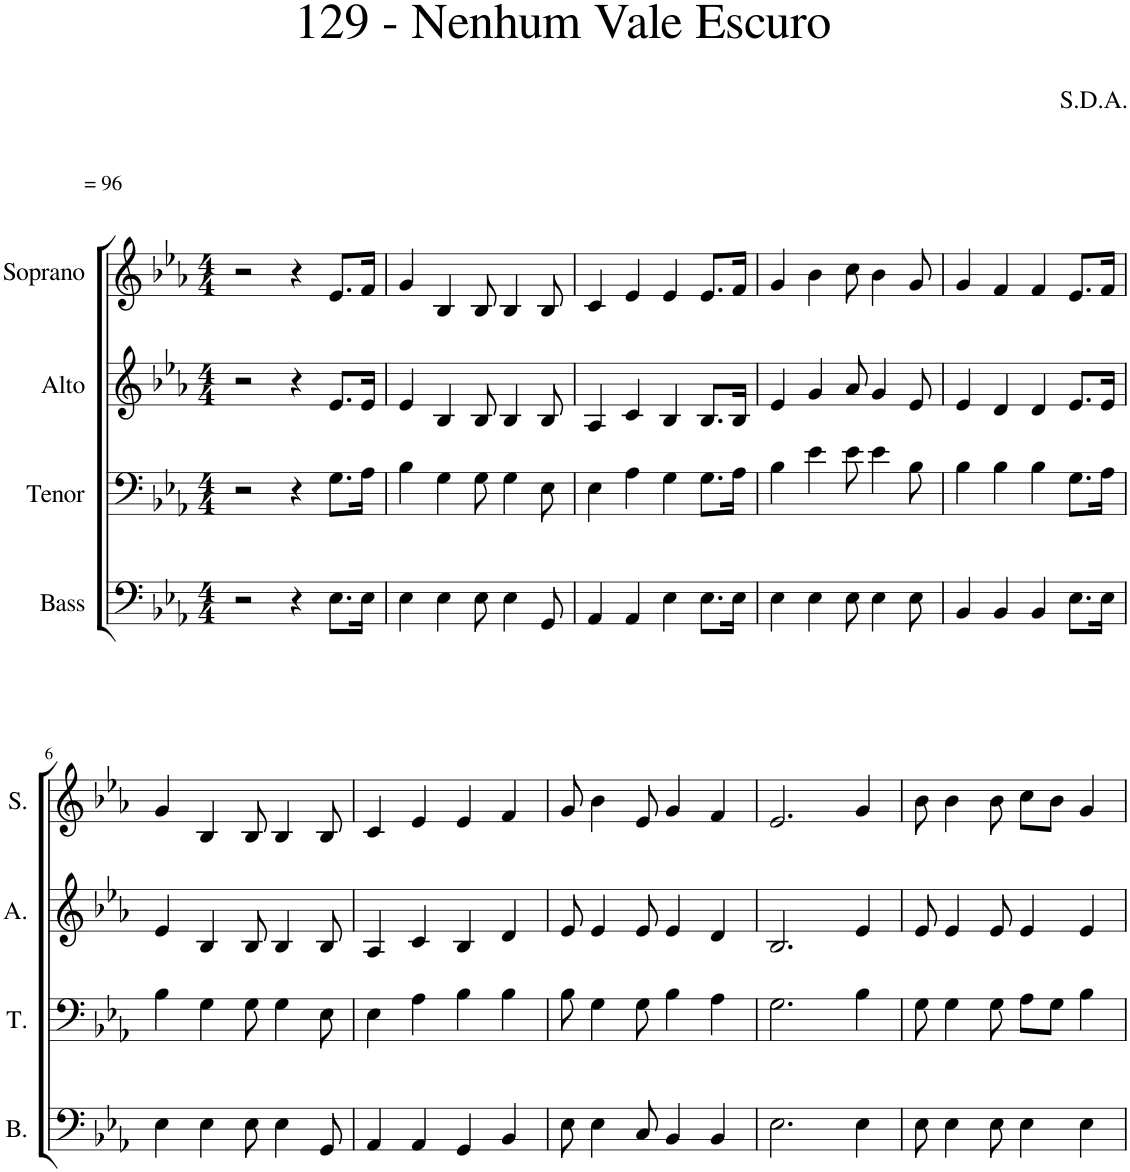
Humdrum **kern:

**kern	**kern	**kern	**kern
*part4	*part3	*part2	*part1
*staff4	*staff3	*staff2	*staff1
*I"Bass	*I"Tenor	*I"Alto	*I"Soprano
*I'B.	*I'T.	*I'A.	*I'S.
*clefF4	*clefF4	*clefG2	*clefG2
*k[b-e-a-]	*k[b-e-a-]	*k[b-e-a-]	*k[b-e-a-]
*M4/4	*M4/4	*M4/4	*M4/4
=1	=1	=1	=1
!	!	!	!LO:TX:a:t== 96
2r	2r	2r	2r
4r	4r	4r	4r
8.E-\L	8.G\L	8.e-/L	8.e-/L
16E-\Jk	16A-\Jk	16e-/Jk	16f/Jk
=2	=2	=2	=2
4E-\	4B-\	4e-/	4g/
4E-\	4G\	4B-/	4B-/
8E-\	8G\	8B-/	8B-/
4E-\	4G\	4B-/	4B-/
8GG/	8E-\	8B-/	8B-/
=3	=3	=3	=3
4AA-/	4E-\	4A-/	4c/
4AA-/	4A-\	4c/	4e-/
4E-\	4G\	4B-/	4e-/
8.E-\L	8.G\L	8.B-/L	8.e-/L
16E-\Jk	16A-\Jk	16B-/Jk	16f/Jk
=4	=4	=4	=4
4E-\	4B-\	4e-/	4g/
4E-\	4e-\	4g/	4b-\
8E-\	8e-\	8a-/	8cc\
4E-\	4e-\	4g/	4b-\
8E-\	8B-\	8e-/	8g/
=5	=5	=5	=5
4BB-/	4B-\	4e-/	4g/
4BB-/	4B-\	4d/	4f/
4BB-/	4B-\	4d/	4f/
8.E-\L	8.G\L	8.e-/L	8.e-/L
16E-\Jk	16A-\Jk	16e-/Jk	16f/Jk
!!LO:LB:g=z
=6	=6	=6	=6
4E-\	4B-\	4e-/	4g/
4E-\	4G\	4B-/	4B-/
8E-\	8G\	8B-/	8B-/
4E-\	4G\	4B-/	4B-/
8GG/	8E-\	8B-/	8B-/
=7	=7	=7	=7
4AA-/	4E-\	4A-/	4c/
4AA-/	4A-\	4c/	4e-/
4GG/	4B-\	4B-/	4e-/
4BB-/	4B-\	4d/	4f/
=8	=8	=8	=8
8E-\	8B-\	8e-/	8g/
4E-\	4G\	4e-/	4b-\
8C/	8G\	8e-/	8e-/
4BB-/	4B-\	4e-/	4g/
4BB-/	4A-\	4d/	4f/
=9	=9	=9	=9
2.E-\	2.G\	2.B-/	2.e-/
4E-\	4B-\	4e-/	4g/
=10	=10	=10	=10
8E-\	8G\	8e-/	8b-\
4E-\	4G\	4e-/	4b-\
8E-\	8G\	8e-/	8b-\
4E-\	8A-\L	4e-/	8cc\L
.	8G\J	.	8b-\J
4E-\	4B-\	4e-/	4g/
=	=	=	=
*-	*-	*-	*-
